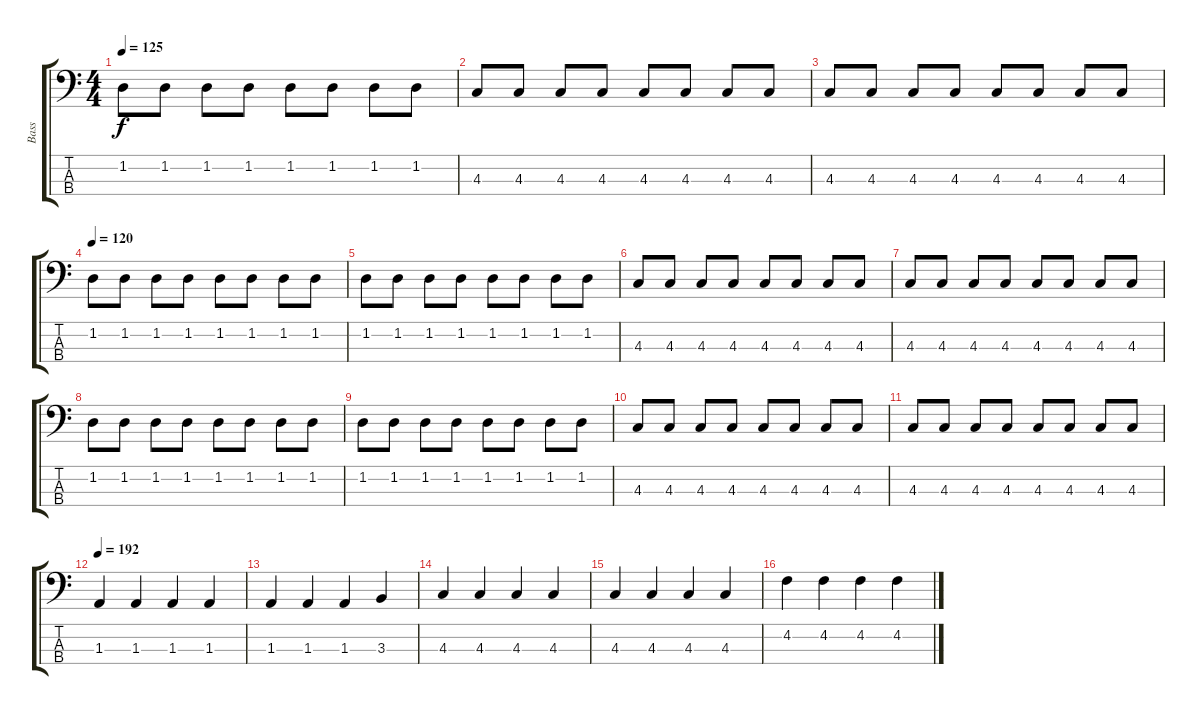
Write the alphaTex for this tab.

\track ("Bass" "Bass") {instrument electricbassfinger}
\staff {score tabs}
\tuning (Gb2 Db2 Ab1 Eb1) {hide}
\ts (4 4)
\tempo 125
\clef f4
\ks c
1.2.8{dy f} 1.2.8 1.2.8 1.2.8 1.2.8 1.2.8 1.2.8 1.2.8 |
4.3.8 4.3.8 4.3.8 4.3.8 4.3.8 4.3.8 4.3.8 4.3.8 |
4.3.8 4.3.8 4.3.8 4.3.8 4.3.8 4.3.8 4.3.8 4.3.8 |
\tempo 120
1.2.8 1.2.8 1.2.8 1.2.8 1.2.8 1.2.8 1.2.8 1.2.8 |
1.2.8 1.2.8 1.2.8 1.2.8 1.2.8 1.2.8 1.2.8 1.2.8 |
4.3.8 4.3.8 4.3.8 4.3.8 4.3.8 4.3.8 4.3.8 4.3.8 |
4.3.8 4.3.8 4.3.8 4.3.8 4.3.8 4.3.8 4.3.8 4.3.8 |
1.2.8 1.2.8 1.2.8 1.2.8 1.2.8 1.2.8 1.2.8 1.2.8 |
1.2.8 1.2.8 1.2.8 1.2.8 1.2.8 1.2.8 1.2.8 1.2.8 |
4.3.8 4.3.8 4.3.8 4.3.8 4.3.8 4.3.8 4.3.8 4.3.8 |
4.3.8 4.3.8 4.3.8 4.3.8 4.3.8 4.3.8 4.3.8 4.3.8 |
\tempo 192
1.3.4 1.3.4 1.3.4 1.3.4 |
1.3.4 1.3.4 1.3.4 3.3.4 |
4.3.4 4.3.4 4.3.4 4.3.4 |
4.3.4 4.3.4 4.3.4 4.3.4 |
4.2.4 4.2.4 4.2.4 4.2.4
